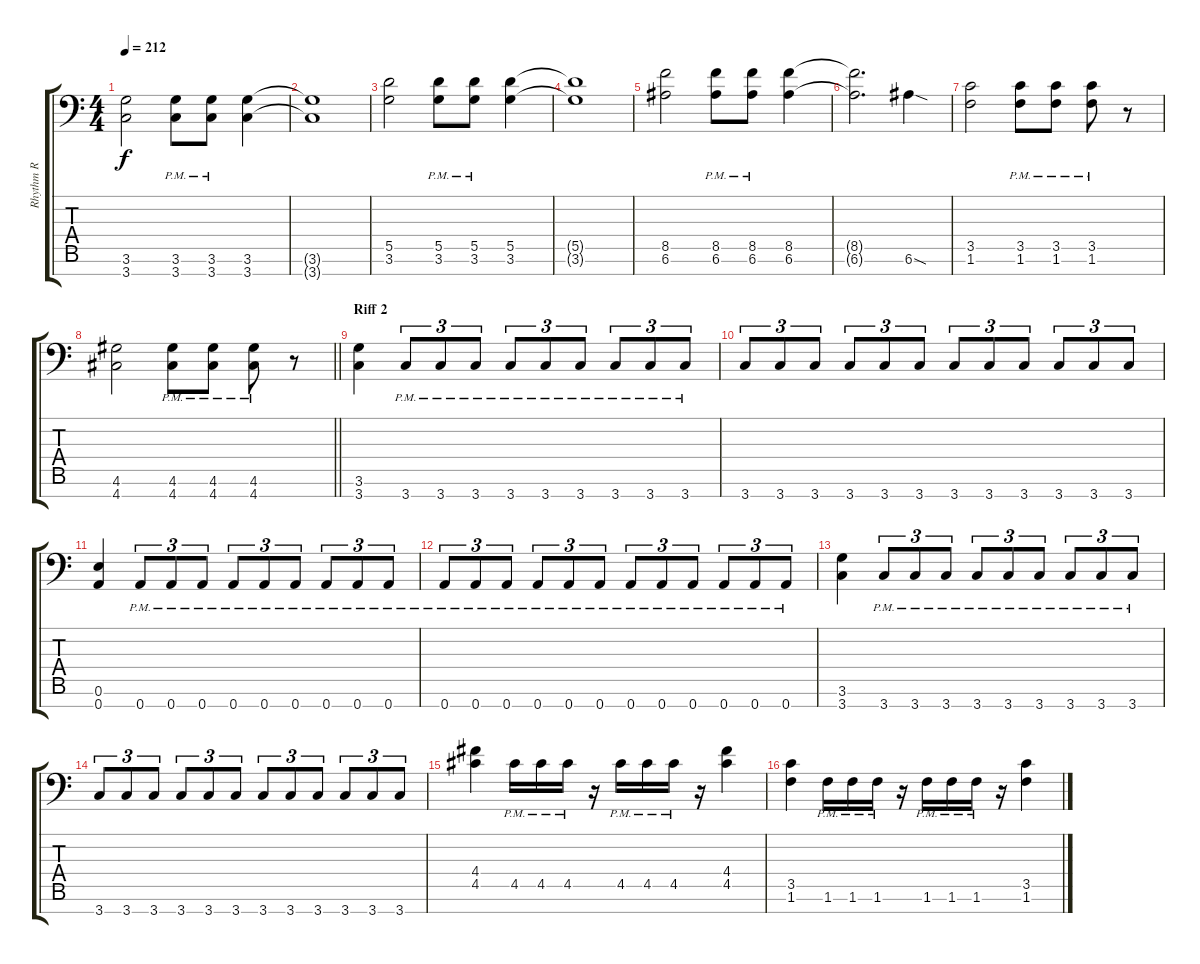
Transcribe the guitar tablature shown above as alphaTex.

\track ("Rhythm R" "Rhythm R") {instrument overdrivenguitar}
\staff {score tabs}
\tuning (E4 B3 G3 D3 A2 E2 A1) {hide}
\ts (4 4)
\tempo 212
\clef f4
\ks c
(3.6 3.7).2{dy f} (3.6{pm} 3.7{pm}).8 (3.6{pm} 3.7{pm}).8 (3.6 3.7).4 |
(3.6{t} 3.7{t}).1 |
(5.5 3.6).2 (5.5{pm} 3.6{pm}).8 (5.5{pm} 3.6{pm}).8 (5.5 3.6).4 |
(5.5{t} 3.6{t}).1 |
(8.5 6.6).2 (8.5{pm} 6.6{pm}).8 (8.5{pm} 6.6{pm}).8 (8.5 6.6).4 |
(8.5{t} 6.6{t}).2{d} 6.6{sod}.4 |
(3.5 1.6).2 (3.5{pm} 1.6{pm}).8 (3.5{pm} 1.6{pm}).8 (3.5{pm} 1.6{pm}).8 r.8 |
\barLineRight lightlight
(4.6 4.7).2 (4.6{pm} 4.7{pm}).8 (4.6{pm} 4.7{pm}).8 (4.6{pm} 4.7{pm}).8 r.8 |
\section ("" "Riff 2")
(3.6 3.7).4 3.7{pm}.8{tu (3 2)} 3.7{pm}.8{tu (3 2)} 3.7{pm}.8{tu (3 2)} 3.7{pm}.8{tu (3 2)} 3.7{pm}.8{tu (3 2)} 3.7{pm}.8{tu (3 2)} 3.7{pm}.8{tu (3 2)} 3.7{pm}.8{tu (3 2)} 3.7{pm}.8{tu (3 2)} |
3.7.8{tu (3 2)} 3.7.8{tu (3 2)} 3.7.8{tu (3 2)} 3.7.8{tu (3 2)} 3.7.8{tu (3 2)} 3.7.8{tu (3 2)} 3.7.8{tu (3 2)} 3.7.8{tu (3 2)} 3.7.8{tu (3 2)} 3.7.8{tu (3 2)} 3.7.8{tu (3 2)} 3.7.8{tu (3 2)} |
(0.6 0.7).4 0.7{pm}.8{tu (3 2)} 0.7{pm}.8{tu (3 2)} 0.7{pm}.8{tu (3 2)} 0.7{pm}.8{tu (3 2)} 0.7{pm}.8{tu (3 2)} 0.7{pm}.8{tu (3 2)} 0.7{pm}.8{tu (3 2)} 0.7{pm}.8{tu (3 2)} 0.7{pm}.8{tu (3 2)} |
0.7{pm}.8{tu (3 2)} 0.7{pm}.8{tu (3 2)} 0.7{pm}.8{tu (3 2)} 0.7{pm}.8{tu (3 2)} 0.7{pm}.8{tu (3 2)} 0.7{pm}.8{tu (3 2)} 0.7{pm}.8{tu (3 2)} 0.7{pm}.8{tu (3 2)} 0.7{pm}.8{tu (3 2)} 0.7{pm}.8{tu (3 2)} 0.7{pm}.8{tu (3 2)} 0.7{pm}.8{tu (3 2)} |
(3.6 3.7).4 3.7{pm}.8{tu (3 2)} 3.7{pm}.8{tu (3 2)} 3.7{pm}.8{tu (3 2)} 3.7{pm}.8{tu (3 2)} 3.7{pm}.8{tu (3 2)} 3.7{pm}.8{tu (3 2)} 3.7{pm}.8{tu (3 2)} 3.7{pm}.8{tu (3 2)} 3.7{pm}.8{tu (3 2)} |
3.7.8{tu (3 2)} 3.7.8{tu (3 2)} 3.7.8{tu (3 2)} 3.7.8{tu (3 2)} 3.7.8{tu (3 2)} 3.7.8{tu (3 2)} 3.7.8{tu (3 2)} 3.7.8{tu (3 2)} 3.7.8{tu (3 2)} 3.7.8{tu (3 2)} 3.7.8{tu (3 2)} 3.7.8{tu (3 2)} |
(4.4 4.5).4 4.5{pm}.16 4.5{pm}.16 4.5{pm}.16 r.16 4.5{pm}.16 4.5{pm}.16 4.5{pm}.16 r.16 (4.4 4.5).4 |
(3.5 1.6).4 1.6{pm}.16 1.6{pm}.16 1.6{pm}.16 r.16 1.6{pm}.16 1.6{pm}.16 1.6{pm}.16 r.16 (3.5 1.6).4
